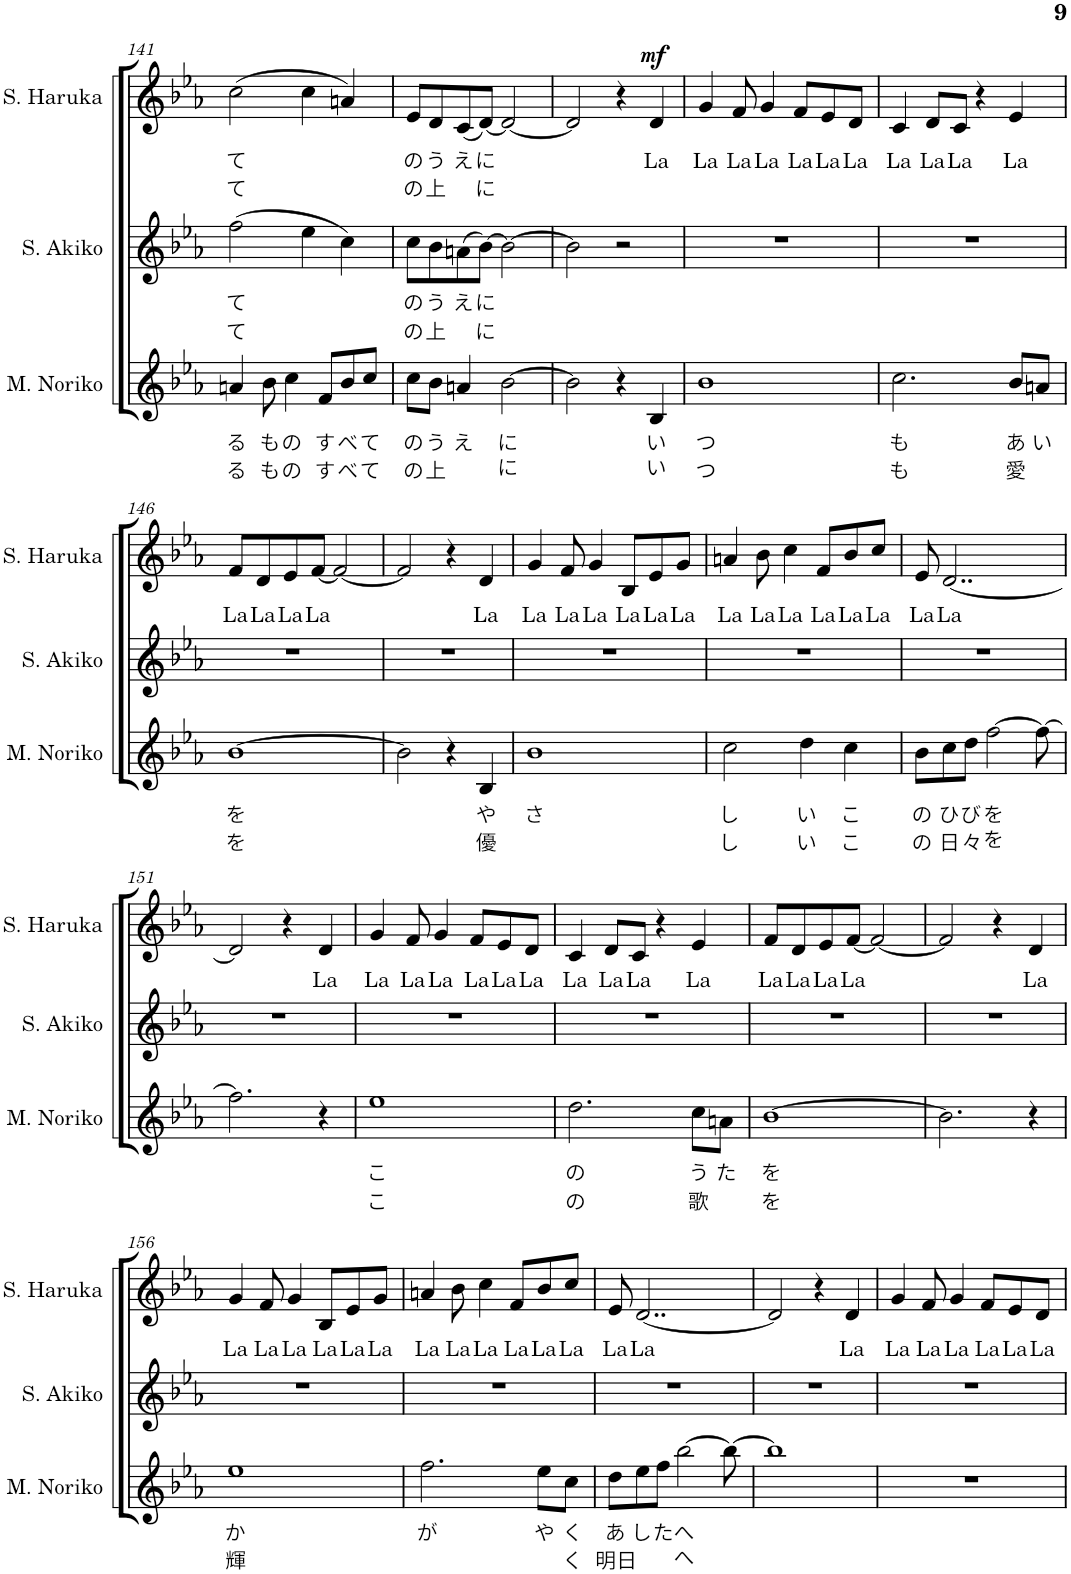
**kern	**text	**text	**kern	**text	**text	**kern	**text	**text	**dynam
*part3	*part3	*part3	*part2	*part2	*part2	*part1	*part1	*part1	*part1
*staff3	*staff3	*staff3	*staff2	*staff2	*staff2	*staff1	*staff1	*staff1	*staff1
*I"みとせのりこ	*	*	*I"志方あきこ	*	*	*I"霜月はるか	*	*	*
!!LO:PB:g=z
*clefG2	*	*	*clefG2	*	*	*clefG2	*	*	*
*k[b-e-a-]	*	*	*k[b-e-a-]	*	*	*k[b-e-a-]	*	*	*
*M4/4	*	*	*M4/4	*	*	*M4/4	*	*	*
=141	=141	=141	=141	=141	=141	=141	=141	=141	=141
!	!LO:LY:b	!LO:LY:b	!	!LO:LY:b	!LO:LY:b	!	!LO:LY:b	!LO:LY:b	!
4an/	る	る	(2ff\	て	て	(2cc\	て	て	.
!	!LO:LY:b	!LO:LY:b	!	!	!	!	!	!	!
8b-\	も	も	.	.	.	.	.	.	.
!	!LO:LY:b	!LO:LY:b	!	!	!	!	!	!	!
4cc\	の	の	.	.	.	.	.	.	.
.	.	.	4ee-\	.	.	4cc\	.	.	.
!	!LO:LY:b	!LO:LY:b	!	!	!	!	!	!	!
8f/L	す	す	.	.	.	.	.	.	.
!	!LO:LY:b	!LO:LY:b	!	!	!	!	!	!	!
8b-/	べ	べ	4cc\)	.	.	4an/)	.	.	.
!	!LO:LY:b	!LO:LY:b	!	!	!	!	!	!	!
8cc/J	て	て	.	.	.	.	.	.	.
=142	=142	=142	=142	=142	=142	=142	=142	=142	=142
!	!LO:LY:b	!LO:LY:b	!	!LO:LY:b	!LO:LY:b	!	!LO:LY:b	!LO:LY:b	!
8cc\L	の	の	8cc\L	の	の	8e-/L	の	の	.
!	!LO:LY:b	!LO:LY:b	!	!LO:LY:b	!LO:LY:b	!	!LO:LY:b	!LO:LY:b	!
8b-\J	う	上	8b-\	う	上	8d/	う	上	.
!	!LO:LY:b	!	!	!LO:LY:b	!	!	!LO:LY:b	!	!
4an/	え	.	(8an\	え	.	(8c/	え	.	.
!	!	!	!	!LO:LY:b	!LO:LY:b	!	!LO:LY:b	!LO:LY:b	!
.	.	.	[8b-\J)	に	に	[8d/J)	に	に	.
!	!LO:LY:b	!LO:LY:b	!	!	!	!	!	!	!
[2b-\	に	に	2b-\_	.	.	2d/_	.	.	.
=143	=143	=143	=143	=143	=143	=143	=143	=143	=143
2b-\]	.	.	2b-\]	.	.	2d/]	.	.	.
4r	.	.	2r	.	.	4r	.	.	.
!	!LO:LY:b	!LO:LY:b	!	!	!	!	!LO:LY:b	!	!LO:DY:a
4B-/	い	い	.	.	.	4d/	La	.	mf
=144	=144	=144	=144	=144	=144	=144	=144	=144	=144
!	!LO:LY:b	!LO:LY:b	!	!	!	!	!LO:LY:b	!	!
1b-	つ	つ	1r	.	.	4g/	La	.	.
!	!	!	!	!	!	!	!LO:LY:b	!	!
.	.	.	.	.	.	8f/	La	.	.
!	!	!	!	!	!	!	!LO:LY:b	!	!
.	.	.	.	.	.	4g/	La	.	.
!	!	!	!	!	!	!	!LO:LY:b	!	!
.	.	.	.	.	.	8f/L	La	.	.
!	!	!	!	!	!	!	!LO:LY:b	!	!
.	.	.	.	.	.	8e-/	La	.	.
!	!	!	!	!	!	!	!LO:LY:b	!	!
.	.	.	.	.	.	8d/J	La	.	.
=145	=145	=145	=145	=145	=145	=145	=145	=145	=145
!	!LO:LY:b	!LO:LY:b	!	!	!	!	!LO:LY:b	!	!
2.cc\	も	も	1r	.	.	4c/	La	.	.
!	!	!	!	!	!	!	!LO:LY:b	!	!
.	.	.	.	.	.	8d/L	La	.	.
!	!	!	!	!	!	!	!LO:LY:b	!	!
.	.	.	.	.	.	8c/J	La	.	.
.	.	.	.	.	.	4r	.	.	.
!	!LO:LY:b	!LO:LY:b	!	!	!	!	!LO:LY:b	!	!
8b-/L	あ	愛	.	.	.	4e-/	La	.	.
!	!LO:LY:b	!	!	!	!	!	!	!	!
8an/J	い	.	.	.	.	.	.	.	.
!!LO:LB:g=z
=146	=146	=146	=146	=146	=146	=146	=146	=146	=146
!	!LO:LY:b	!LO:LY:b	!	!	!	!	!LO:LY:b	!	!
[1b-	を	を	1r	.	.	8f/L	La	.	.
!	!	!	!	!	!	!	!LO:LY:b	!	!
.	.	.	.	.	.	8d/	La	.	.
!	!	!	!	!	!	!	!LO:LY:b	!	!
.	.	.	.	.	.	8e-/	La	.	.
!	!	!	!	!	!	!	!LO:LY:b	!	!
.	.	.	.	.	.	[8f/J	La	.	.
.	.	.	.	.	.	2f/_	.	.	.
=147	=147	=147	=147	=147	=147	=147	=147	=147	=147
2b-\]	.	.	1r	.	.	2f/]	.	.	.
4r	.	.	.	.	.	4r	.	.	.
!	!LO:LY:b	!LO:LY:b	!	!	!	!	!LO:LY:b	!	!
4B-/	や	優	.	.	.	4d/	La	.	.
=148	=148	=148	=148	=148	=148	=148	=148	=148	=148
!	!LO:LY:b	!	!	!	!	!	!LO:LY:b	!	!
1b-	さ	.	1r	.	.	4g/	La	.	.
!	!	!	!	!	!	!	!LO:LY:b	!	!
.	.	.	.	.	.	8f/	La	.	.
!	!	!	!	!	!	!	!LO:LY:b	!	!
.	.	.	.	.	.	4g/	La	.	.
!	!	!	!	!	!	!	!LO:LY:b	!	!
.	.	.	.	.	.	8B-/L	La	.	.
!	!	!	!	!	!	!	!LO:LY:b	!	!
.	.	.	.	.	.	8e-/	La	.	.
!	!	!	!	!	!	!	!LO:LY:b	!	!
.	.	.	.	.	.	8g/J	La	.	.
=149	=149	=149	=149	=149	=149	=149	=149	=149	=149
!	!LO:LY:b	!LO:LY:b	!	!	!	!	!LO:LY:b	!	!
2cc\	し	し	1r	.	.	4an/	La	.	.
!	!	!	!	!	!	!	!LO:LY:b	!	!
.	.	.	.	.	.	8b-\	La	.	.
!	!	!	!	!	!	!	!LO:LY:b	!	!
.	.	.	.	.	.	4cc\	La	.	.
!	!LO:LY:b	!LO:LY:b	!	!	!	!	!	!	!
4dd\	い	い	.	.	.	.	.	.	.
!	!	!	!	!	!	!	!LO:LY:b	!	!
.	.	.	.	.	.	8f/L	La	.	.
!	!LO:LY:b	!LO:LY:b	!	!	!	!	!LO:LY:b	!	!
4cc\	こ	こ	.	.	.	8b-/	La	.	.
!	!	!	!	!	!	!	!LO:LY:b	!	!
.	.	.	.	.	.	8cc/J	La	.	.
=150	=150	=150	=150	=150	=150	=150	=150	=150	=150
!	!LO:LY:b	!LO:LY:b	!	!	!	!	!LO:LY:b	!	!
8b-\L	の	の	1r	.	.	8e-/	La	.	.
!	!LO:LY:b	!LO:LY:b	!	!	!	!	!LO:LY:b	!	!
8cc\	ひ	日	.	.	.	[2..d/	La	.	.
!	!LO:LY:b	!LO:LY:b	!	!	!	!	!	!	!
8dd\J	び	々	.	.	.	.	.	.	.
!	!LO:LY:b	!LO:LY:b	!	!	!	!	!	!	!
[2ff\	を	を	.	.	.	.	.	.	.
8ff\_	.	.	.	.	.	.	.	.	.
!!LO:LB:g=z
=151	=151	=151	=151	=151	=151	=151	=151	=151	=151
2.ff\]	.	.	1r	.	.	2d/]	.	.	.
.	.	.	.	.	.	4r	.	.	.
!	!	!	!	!	!	!	!LO:LY:b	!	!
4r	.	.	.	.	.	4d/	La	.	.
=152	=152	=152	=152	=152	=152	=152	=152	=152	=152
!	!LO:LY:b	!LO:LY:b	!	!	!	!	!LO:LY:b	!	!
1ee-	こ	こ	1r	.	.	4g/	La	.	.
!	!	!	!	!	!	!	!LO:LY:b	!	!
.	.	.	.	.	.	8f/	La	.	.
!	!	!	!	!	!	!	!LO:LY:b	!	!
.	.	.	.	.	.	4g/	La	.	.
!	!	!	!	!	!	!	!LO:LY:b	!	!
.	.	.	.	.	.	8f/L	La	.	.
!	!	!	!	!	!	!	!LO:LY:b	!	!
.	.	.	.	.	.	8e-/	La	.	.
!	!	!	!	!	!	!	!LO:LY:b	!	!
.	.	.	.	.	.	8d/J	La	.	.
=153	=153	=153	=153	=153	=153	=153	=153	=153	=153
!	!LO:LY:b	!LO:LY:b	!	!	!	!	!LO:LY:b	!	!
2.dd\	の	の	1r	.	.	4c/	La	.	.
!	!	!	!	!	!	!	!LO:LY:b	!	!
.	.	.	.	.	.	8d/L	La	.	.
!	!	!	!	!	!	!	!LO:LY:b	!	!
.	.	.	.	.	.	8c/J	La	.	.
.	.	.	.	.	.	4r	.	.	.
!	!LO:LY:b	!LO:LY:b	!	!	!	!	!LO:LY:b	!	!
8cc\L	う	歌	.	.	.	4e-/	La	.	.
!	!LO:LY:b	!	!	!	!	!	!	!	!
8an\J	た	.	.	.	.	.	.	.	.
=154	=154	=154	=154	=154	=154	=154	=154	=154	=154
!	!LO:LY:b	!LO:LY:b	!	!	!	!	!LO:LY:b	!	!
[1b-	を	を	1r	.	.	8f/L	La	.	.
!	!	!	!	!	!	!	!LO:LY:b	!	!
.	.	.	.	.	.	8d/	La	.	.
!	!	!	!	!	!	!	!LO:LY:b	!	!
.	.	.	.	.	.	8e-/	La	.	.
!	!	!	!	!	!	!	!LO:LY:b	!	!
.	.	.	.	.	.	[8f/J	La	.	.
.	.	.	.	.	.	2f/_	.	.	.
=155	=155	=155	=155	=155	=155	=155	=155	=155	=155
2.b-\]	.	.	1r	.	.	2f/]	.	.	.
.	.	.	.	.	.	4r	.	.	.
!	!	!	!	!	!	!	!LO:LY:b	!	!
4r	.	.	.	.	.	4d/	La	.	.
!!LO:LB:g=z
=156	=156	=156	=156	=156	=156	=156	=156	=156	=156
!	!LO:LY:b	!LO:LY:b	!	!	!	!	!LO:LY:b	!	!
1ee-	か	輝	1r	.	.	4g/	La	.	.
!	!	!	!	!	!	!	!LO:LY:b	!	!
.	.	.	.	.	.	8f/	La	.	.
!	!	!	!	!	!	!	!LO:LY:b	!	!
.	.	.	.	.	.	4g/	La	.	.
!	!	!	!	!	!	!	!LO:LY:b	!	!
.	.	.	.	.	.	8B-/L	La	.	.
!	!	!	!	!	!	!	!LO:LY:b	!	!
.	.	.	.	.	.	8e-/	La	.	.
!	!	!	!	!	!	!	!LO:LY:b	!	!
.	.	.	.	.	.	8g/J	La	.	.
=157	=157	=157	=157	=157	=157	=157	=157	=157	=157
!	!LO:LY:b	!	!	!	!	!	!LO:LY:b	!	!
2.ff\	が	.	1r	.	.	4an/	La	.	.
!	!	!	!	!	!	!	!LO:LY:b	!	!
.	.	.	.	.	.	8b-\	La	.	.
!	!	!	!	!	!	!	!LO:LY:b	!	!
.	.	.	.	.	.	4cc\	La	.	.
!	!	!	!	!	!	!	!LO:LY:b	!	!
.	.	.	.	.	.	8f/L	La	.	.
!	!LO:LY:b	!	!	!	!	!	!LO:LY:b	!	!
8ee-\L	や	.	.	.	.	8b-/	La	.	.
!	!LO:LY:b	!LO:LY:b	!	!	!	!	!LO:LY:b	!	!
8cc\J	く	く	.	.	.	8cc/J	La	.	.
=158	=158	=158	=158	=158	=158	=158	=158	=158	=158
!	!LO:LY:b	!LO:LY:b	!	!	!	!	!LO:LY:b	!	!
8dd\L	あ	明日	1r	.	.	8e-/	La	.	.
!	!LO:LY:b	!	!	!	!	!	!LO:LY:b	!	!
8ee-\	し	.	.	.	.	[2..d/	La	.	.
!	!LO:LY:b	!	!	!	!	!	!	!	!
8ff\J	た	.	.	.	.	.	.	.	.
!	!LO:LY:b	!LO:LY:b	!	!	!	!	!	!	!
[2bb-\	へ	へ	.	.	.	.	.	.	.
8bb-\_	.	.	.	.	.	.	.	.	.
=159	=159	=159	=159	=159	=159	=159	=159	=159	=159
1bb-]	.	.	1r	.	.	2d/]	.	.	.
.	.	.	.	.	.	4r	.	.	.
!	!	!	!	!	!	!	!LO:LY:b	!	!
.	.	.	.	.	.	4d/	La	.	.
=160	=160	=160	=160	=160	=160	=160	=160	=160	=160
!	!	!	!	!	!	!	!LO:LY:b	!	!
1r	.	.	1r	.	.	4g/	La	.	.
!	!	!	!	!	!	!	!LO:LY:b	!	!
.	.	.	.	.	.	8f/	La	.	.
!	!	!	!	!	!	!	!LO:LY:b	!	!
.	.	.	.	.	.	4g/	La	.	.
!	!	!	!	!	!	!	!LO:LY:b	!	!
.	.	.	.	.	.	8f/L	La	.	.
!	!	!	!	!	!	!	!LO:LY:b	!	!
.	.	.	.	.	.	8e-/	La	.	.
!	!	!	!	!	!	!	!LO:LY:b	!	!
.	.	.	.	.	.	8d/J	La	.	.
=	=	=	=	=	=	=	=	=	=
*-	*-	*-	*-	*-	*-	*-	*-	*-	*-
